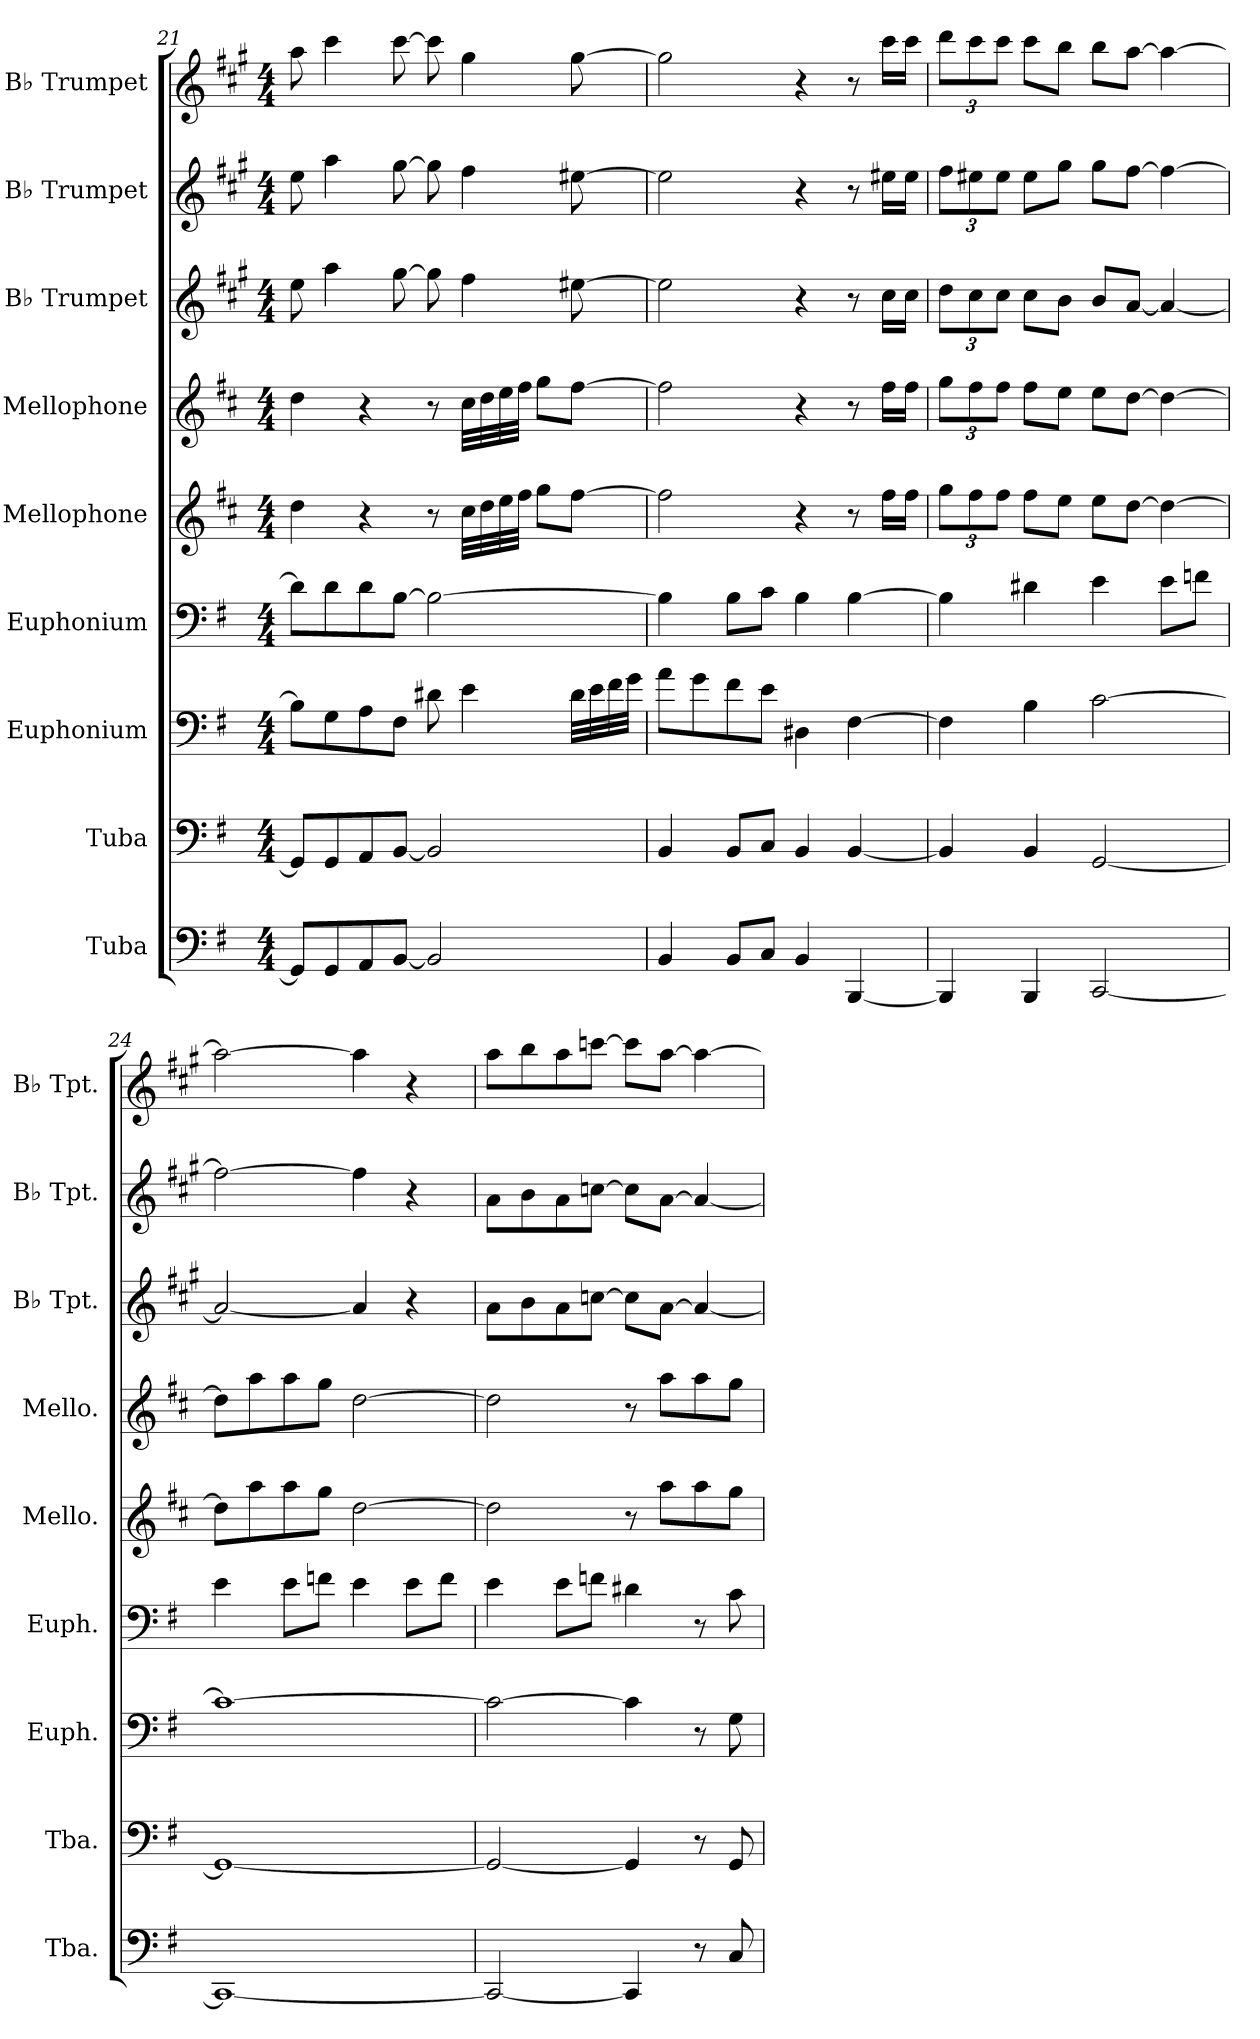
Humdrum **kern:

**kern	**kern	**kern	**kern	**kern	**kern	**kern	**kern	**kern
*part9	*part8	*part7	*part6	*part5	*part4	*part3	*part2	*part1
*staff9	*staff8	*staff7	*staff6	*staff5	*staff4	*staff3	*staff2	*staff1
*I"Tuba	*I"Tuba	*I"Euphonium	*I"Euphonium	*I"Mellophone	*I"Mellophone	*I"B♭ Trumpet	*I"B♭ Trumpet	*I"B♭ Trumpet
*I'Tba.	*I'Tba.	*I'Euph.	*I'Euph.	*I'Mello.	*I'Mello.	*I'B♭ Tpt.	*I'B♭ Tpt.	*I'B♭ Tpt.
!!LO:PB:g=z
*clefF4	*clefF4	*clefF4	*clefF4	*clefG2	*clefG2	*clefG2	*clefG2	*clefG2
*	*	*	*	*ITrd4c7	*ITrd4c7	*ITrd1c2	*ITrd1c2	*ITrd1c2
*k[f#]	*k[f#]	*k[f#]	*k[f#]	*k[f#]	*k[f#]	*k[f#]	*k[f#]	*k[f#]
*M4/4	*M4/4	*M4/4	*M4/4	*M4/4	*M4/4	*M4/4	*M4/4	*M4/4
=21	=21	=21	=21	=21	=21	=21	=21	=21
8GG/L]	8GG/L]	8B\L]	8d\L]	4g\	4g\	8dd\	8dd\	8gg\
8GG/	8GG/	8G\	8d\	.	.	4gg\	4gg\	4bb\
8AA/	8AA/	8A\	8d\	4r	4r	.	.	.
[8BB/J	[8BB/J	8F#\J	[8B\J	.	.	[8ff#\	[8ff#\	[8bb\
2BB/]	2BB/]	8d#X\	2B\_	8r	8r	8ff#\]	8ff#\]	8bb\]
.	.	4e\	.	32f#\LLL	32f#\LLL	4ee\	4ee\	4ff#\
.	.	.	.	32g\	32g\	.	.	.
.	.	.	.	32a\	32a\	.	.	.
.	.	.	.	32b\JJJ	32b\JJJ	.	.	.
.	.	.	.	8cc\L	8cc\L	.	.	.
.	.	32d#\LLL	.	[8b\J	[8b\J	[8dd#X\	[8dd#X\	[8ff#\
.	.	32e\	.	.	.	.	.	.
.	.	32f#\	.	.	.	.	.	.
.	.	32g\JJJ	.	.	.	.	.	.
=22	=22	=22	=22	=22	=22	=22	=22	=22
4BB/	4BB/	8a\L	4B\]	2b\]	2b\]	2dd#\]	2dd#\]	2ff#\]
.	.	8g\	.	.	.	.	.	.
8BB/L	8BB/L	8f#\	8B\L	.	.	.	.	.
8C/J	8C/J	8e\J	8c\J	.	.	.	.	.
4BB/	4BB/	4D#X\	4B\	4r	4r	4r	4r	4r
[4BBB/	[4BB/	[4F#\	[4B\	8r	8r	8r	8r	8r
.	.	.	.	16b\LL	16b\LL	16b\LL	16dd#X\LL	16bb\LL
.	.	.	.	16b\JJ	16b\JJ	16b\JJ	16dd#\JJ	16bb\JJ
=23	=23	=23	=23	=23	=23	=23	=23	=23
*	*	*	*	*Xbrackettup	*Xbrackettup	*Xbrackettup	*Xbrackettup	*Xbrackettup
4BBB/]	4BB/]	4F#\]	4B\]	12cc\L	12cc\L	12cc\L	12ee\L	12ccc\L
.	.	.	.	12b\	12b\	12b\	12dd#X\	12bb\
.	.	.	.	12b\J	12b\J	12b\J	12dd#\J	12bb\J
4BBB/	4BB/	4B\	4d#X\	8b\L	8b\L	8b\L	8dd#\L	8bb\L
.	.	.	.	8a\J	8a\J	8a\J	8ff#\J	8aa\J
[2CC/	[2GG/	[2c\	4e\	8a\L	8a\L	8a/L	8ff#\L	8aa\L
.	.	.	.	[8g\J	[8g\J	[8g/J	[8ee\J	[8gg\J
.	.	.	8e\L	4g\_	4g\_	4g/_	4ee\_	4gg\_
.	.	.	8fn\J	.	.	.	.	.
!!LO:PB:g=z
=24	=24	=24	=24	=24	=24	=24	=24	=24
1CC_	1GG_	1c_	4e\	8g\L]	8g\L]	2g/_	2ee\_	2gg\_
.	.	.	.	8dd\	8dd\	.	.	.
.	.	.	8e\L	8dd\	8dd\	.	.	.
.	.	.	8fn\J	8cc\J	8cc\J	.	.	.
.	.	.	4e\	[2g\	[2g\	4g/]	4ee\]	4gg\]
.	.	.	8e\L	.	.	4r	4r	4r
.	.	.	8f\J	.	.	.	.	.
=25	=25	=25	=25	=25	=25	=25	=25	=25
2CC/_	2GG/_	2c\_	4e\	2g\]	2g\]	8g\L	8g\L	8gg\L
.	.	.	.	.	.	8a\	8a\	8aa\
.	.	.	8e\L	.	.	8g\	8g\	8gg\
.	.	.	8fn\J	.	.	[8b-X\J	[8b-X\J	[8bb-X\J
4CC/]	4GG/]	4c\]	4d#X\	8r	8r	8b-\L]	8b-\L]	8bb-\L]
.	.	.	.	8dd\L	8dd\L	[8g\J	[8g\J	[8gg\J
8r	8r	8r	8r	8dd\	8dd\	4g/_	4g/_	4gg\_
8C/	8GG/	8G\	8c\	8cc\J	8cc\J	.	.	.
=	=	=	=	=	=	=	=	=
*-	*-	*-	*-	*-	*-	*-	*-	*-
